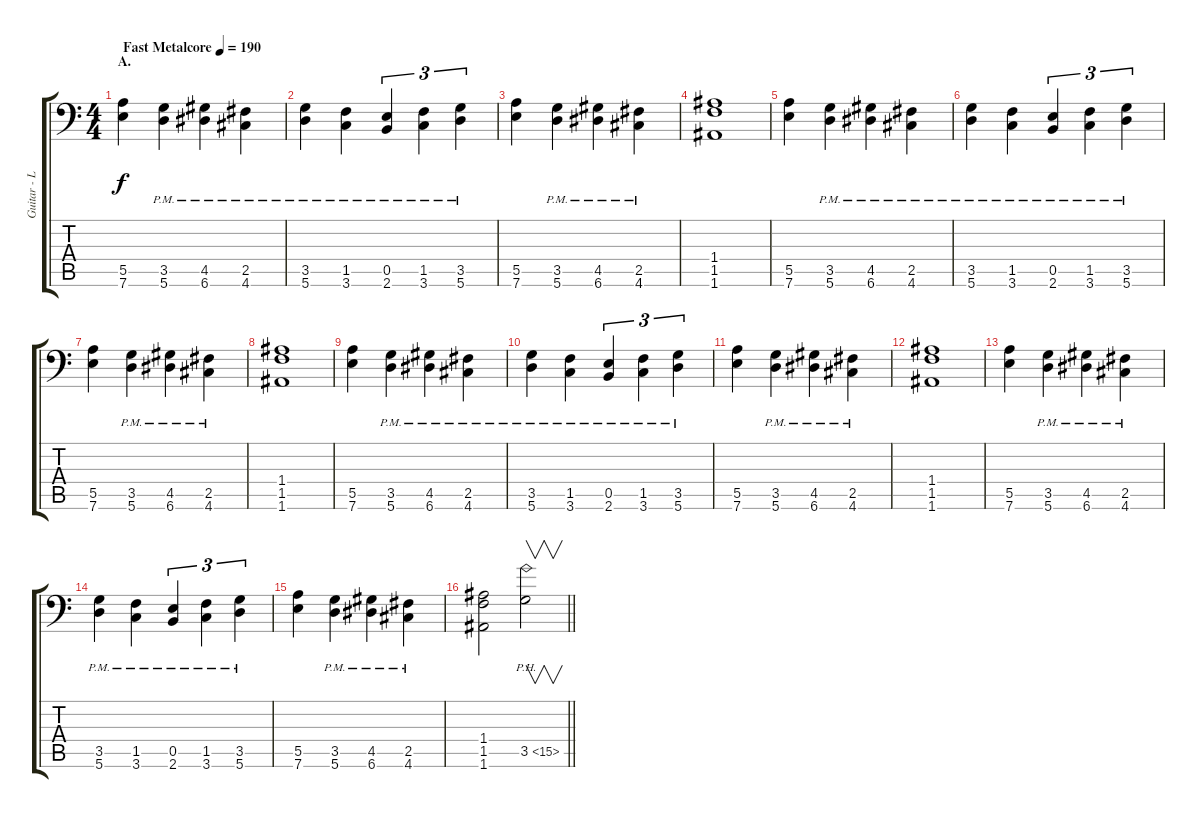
\track ("Guitar - Left" "Guitar - L") {instrument distortionguitar}
\staff {score tabs}
\tuning (B3 Gb3 D3 A2 E2 A1) {hide}
\ts (4 4)
\section ("" "A.")
\tempo (190 "Fast Metalcore")
\clef f4
\ks c
(5.5 7.6).4{dy f instrument distortionguitar} (3.5{pm} 5.6{pm}).4 (4.5{pm} 6.6{pm}).4 (2.5{pm} 4.6{pm}).4 |
(3.5{pm} 5.6{pm}).4 (1.5{pm} 3.6{pm}).4 (0.5{pm} 2.6{pm}).4{tu (3 2)} (1.5{pm} 3.6{pm}).4{tu (3 2)} (3.5{pm} 5.6{pm}).4{tu (3 2)} |
(5.5 7.6).4 (3.5{pm} 5.6{pm}).4 (4.5{pm} 6.6{pm}).4 (2.5{pm} 4.6{pm}).4 |
(1.4 1.5 1.6).1 |
(5.5 7.6).4 (3.5{pm} 5.6{pm}).4 (4.5{pm} 6.6{pm}).4 (2.5{pm} 4.6{pm}).4 |
(3.5{pm} 5.6{pm}).4 (1.5{pm} 3.6{pm}).4 (0.5{pm} 2.6{pm}).4{tu (3 2)} (1.5{pm} 3.6{pm}).4{tu (3 2)} (3.5{pm} 5.6{pm}).4{tu (3 2)} |
(5.5 7.6).4 (3.5{pm} 5.6{pm}).4 (4.5{pm} 6.6{pm}).4 (2.5{pm} 4.6{pm}).4 |
(1.4 1.5 1.6).1 |
(5.5 7.6).4 (3.5{pm} 5.6{pm}).4 (4.5{pm} 6.6{pm}).4 (2.5{pm} 4.6{pm}).4 |
(3.5{pm} 5.6{pm}).4 (1.5{pm} 3.6{pm}).4 (0.5{pm} 2.6{pm}).4{tu (3 2)} (1.5{pm} 3.6{pm}).4{tu (3 2)} (3.5{pm} 5.6{pm}).4{tu (3 2)} |
(5.5 7.6).4 (3.5{pm} 5.6{pm}).4 (4.5{pm} 6.6{pm}).4 (2.5{pm} 4.6{pm}).4 |
(1.4 1.5 1.6).1 |
(5.5 7.6).4 (3.5{pm} 5.6{pm}).4 (4.5{pm} 6.6{pm}).4 (2.5{pm} 4.6{pm}).4 |
(3.5{pm} 5.6{pm}).4 (1.5{pm} 3.6{pm}).4 (0.5{pm} 2.6{pm}).4{tu (3 2)} (1.5{pm} 3.6{pm}).4{tu (3 2)} (3.5{pm} 5.6{pm}).4{tu (3 2)} |
(5.5 7.6).4 (3.5{pm} 5.6{pm}).4 (4.5{pm} 6.6{pm}).4 (2.5{pm} 4.6{pm}).4 |
\barLineRight lightlight
(1.4 1.5 1.6).2 3.5{ph 12}.2{v}
